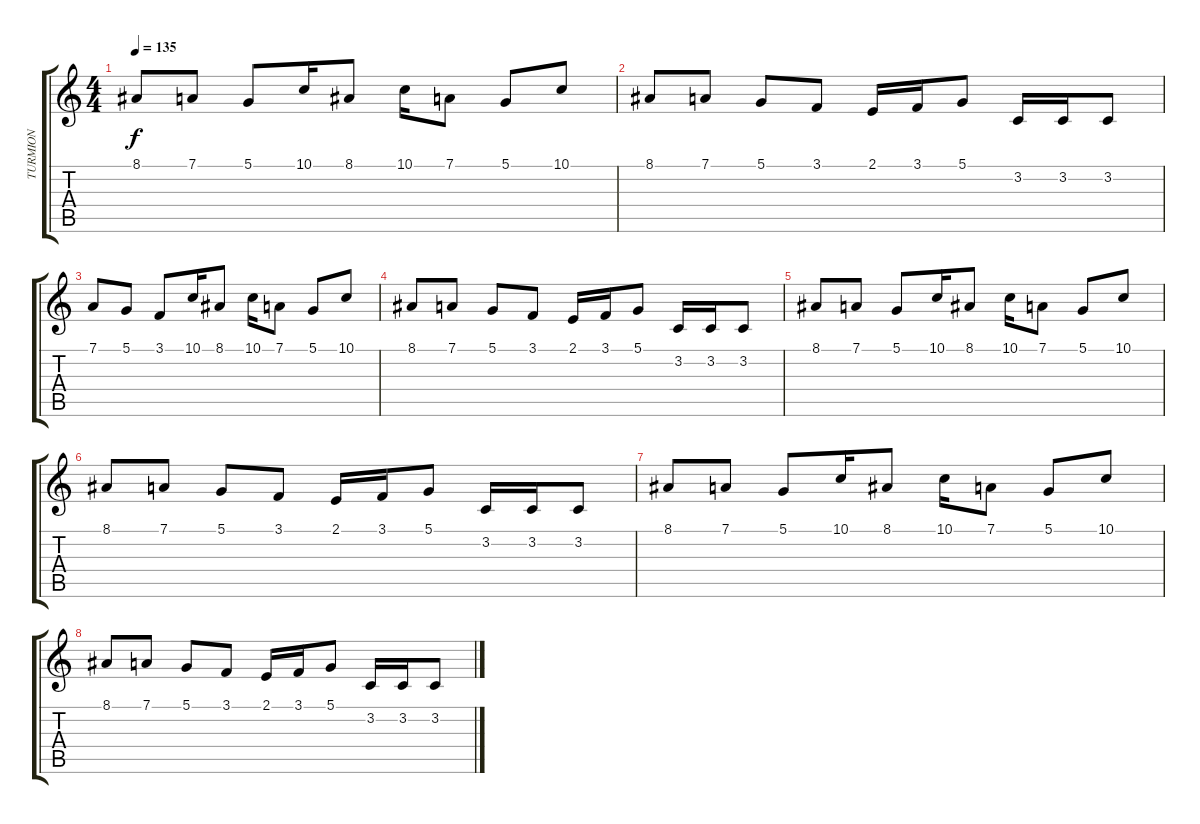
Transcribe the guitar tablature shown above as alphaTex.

\track ("TURMION" "TURMION") {instrument telephonering}
\staff {score tabs}
\tuning (D4 A3 F3 C3 G2 C2) {hide}
\ts (4 4)
\tempo 135
\clef g2
\ks c
8.1.8{dy f} 7.1.8 5.1.8 10.1.16 8.1.8 10.1.16 7.1.8 5.1.8 10.1.8 |
8.1.8 7.1.8 5.1.8 3.1.8 2.1.16 3.1.16 5.1.8 3.2.16 3.2.16 3.2.8 |
7.1.8 5.1.8 3.1.8 10.1.16 8.1.8 10.1.16 7.1.8 5.1.8 10.1.8 |
8.1.8 7.1.8 5.1.8 3.1.8 2.1.16 3.1.16 5.1.8 3.2.16 3.2.16 3.2.8 |
8.1.8 7.1.8 5.1.8 10.1.16 8.1.8 10.1.16 7.1.8 5.1.8 10.1.8 |
8.1.8 7.1.8 5.1.8 3.1.8 2.1.16 3.1.16 5.1.8 3.2.16 3.2.16 3.2.8 |
8.1.8 7.1.8 5.1.8 10.1.16 8.1.8 10.1.16 7.1.8 5.1.8 10.1.8 |
8.1.8 7.1.8 5.1.8 3.1.8 2.1.16 3.1.16 5.1.8 3.2.16 3.2.16 3.2.8
